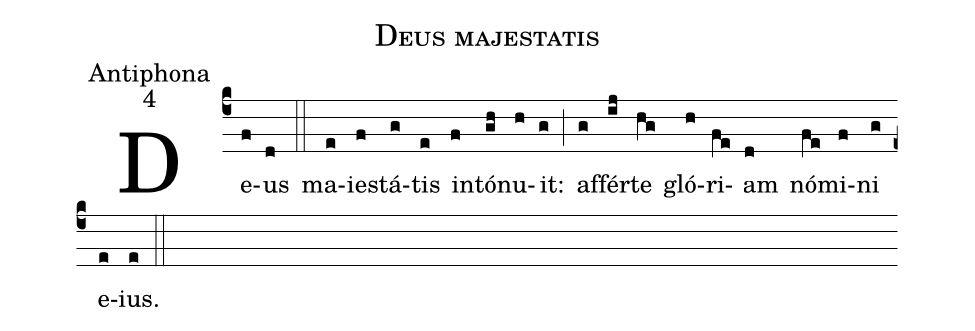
name:Deus majestatis;
office-part:Antiphona;
mode:4;
%%
(c4) De(f)us(d) (::)
ma(e)ie(f)stá(g)tis(e) in(f)tó(gh)nu(h)it:(g) (;) af(g)fér(ij)te(hg) gló(h)ri(fe)am(d) nó(fe)mi(f)ni(g) e(e)ius.(e) (::)
